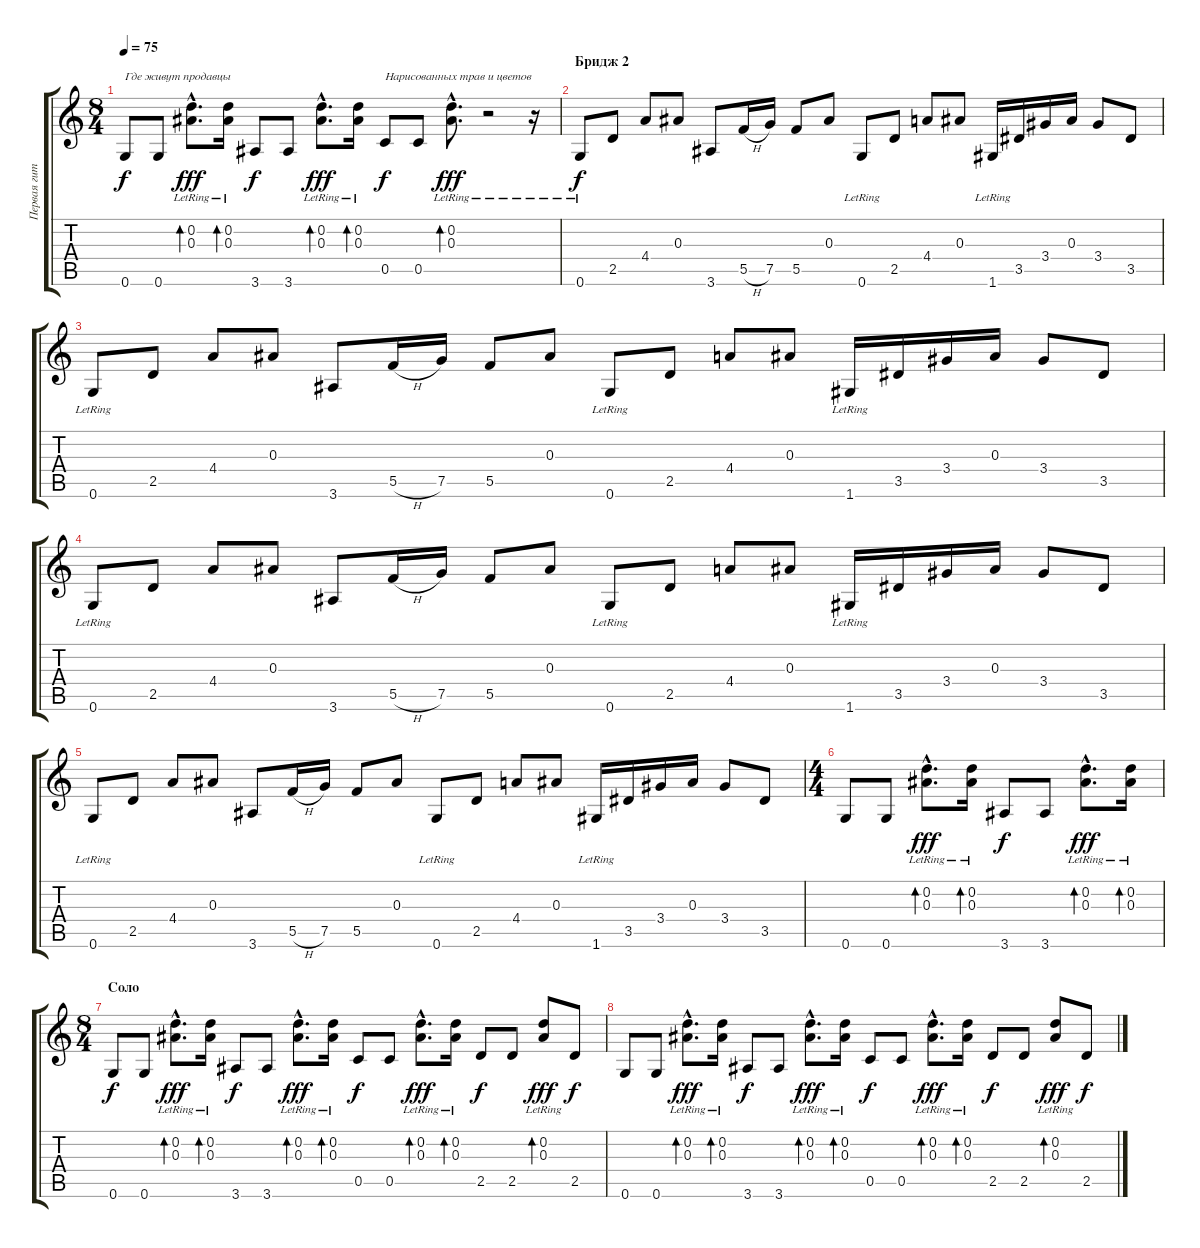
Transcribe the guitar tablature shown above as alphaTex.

\track ("Первая гитара" "Первая гит") {instrument acousticguitarnylon}
\staff {score tabs}
\tuning (G4 D4 Bb3 F3 C3 G2) {hide}
\ts (8 4)
\tempo 75
\clef g2
\ks c
0.6.8{txt "Где живут продавцы" dy f} 0.6.8 (0.2{hac lr} 0.3{hac lr}).8{d bd 30 dy fff} (0.2{lr} 0.3{lr}).16{bd 30} 3.6.8{dy f} 3.6.8 (0.2{hac lr} 0.3{hac lr}).8{d bd 30 dy fff} (0.2{lr} 0.3{lr}).16{bd 30} 0.5.8{txt "Нарисованных трав и цветов" dy f} 0.5.8 (0.2{hac lr} 0.3{hac lr}).8{d bd 30 dy fff} r.2 r.16 |
\section ("" "Бридж 2")
0.6{lr}.8{dy f volume 10} 2.5.8 4.4.8 0.3.8 3.6.8 5.5{h}.16 7.5.16 5.5.8 0.3.8 0.6{lr}.8 2.5.8 4.4.8 0.3.8 1.6{lr}.16 3.5.16 3.4.16 0.3.16 3.4.8 3.5.8 |
0.6{lr}.8 2.5.8 4.4.8 0.3.8 3.6.8 5.5{h}.16 7.5.16 5.5.8 0.3.8 0.6{lr}.8 2.5.8 4.4.8 0.3.8 1.6{lr}.16 3.5.16 3.4.16 0.3.16 3.4.8 3.5.8 |
0.6{lr}.8 2.5.8 4.4.8 0.3.8 3.6.8 5.5{h}.16 7.5.16 5.5.8 0.3.8 0.6{lr}.8 2.5.8 4.4.8 0.3.8 1.6{lr}.16 3.5.16 3.4.16 0.3.16 3.4.8 3.5.8 |
0.6{lr}.8 2.5.8 4.4.8 0.3.8 3.6.8 5.5{h}.16 7.5.16 5.5.8 0.3.8 0.6{lr}.8 2.5.8 4.4.8 0.3.8 1.6{lr}.16 3.5.16 3.4.16 0.3.16 3.4.8 3.5.8 |
\ts (4 4)
0.6.8{instrument acousticguitarsteel} 0.6.8 (0.2{hac lr} 0.3{hac lr}).8{d bd 30 dy fff} (0.2{lr} 0.3{lr}).16{bd 30} 3.6.8{dy f} 3.6.8 (0.2{hac lr} 0.3{hac lr}).8{d bd 30 dy fff} (0.2{lr} 0.3{lr}).16{bd 30} |
\ts (8 4)
\section ("" "Соло")
0.6.8{dy f volume 8 instrument acousticguitarsteel} 0.6.8 (0.2{hac lr} 0.3{hac lr}).8{d bd 30 dy fff} (0.2{lr} 0.3{lr}).16{bd 30} 3.6.8{dy f} 3.6.8 (0.2{hac lr} 0.3{hac lr}).8{d bd 30 dy fff} (0.2{lr} 0.3{lr}).16{bd 30} 0.5.8{dy f} 0.5.8 (0.2{hac lr} 0.3{hac lr}).8{d bd 30 dy fff} (0.2{lr} 0.3{lr}).16{bd 30} 2.5.8{dy f} 2.5.8 (0.2{lr} 0.3{lr}).8{bd 30 dy fff} 2.5.8{dy f} |
0.6.8 0.6.8 (0.2{hac lr} 0.3{hac lr}).8{d bd 30 dy fff} (0.2{lr} 0.3{lr}).16{bd 30} 3.6.8{dy f} 3.6.8 (0.2{hac lr} 0.3{hac lr}).8{d bd 30 dy fff} (0.2{lr} 0.3{lr}).16{bd 30} 0.5.8{dy f} 0.5.8 (0.2{hac lr} 0.3{hac lr}).8{d bd 30 dy fff} (0.2{lr} 0.3{lr}).16{bd 30} 2.5.8{dy f} 2.5.8 (0.2{lr} 0.3{lr}).8{bd 30 dy fff} 2.5.8{dy f}
